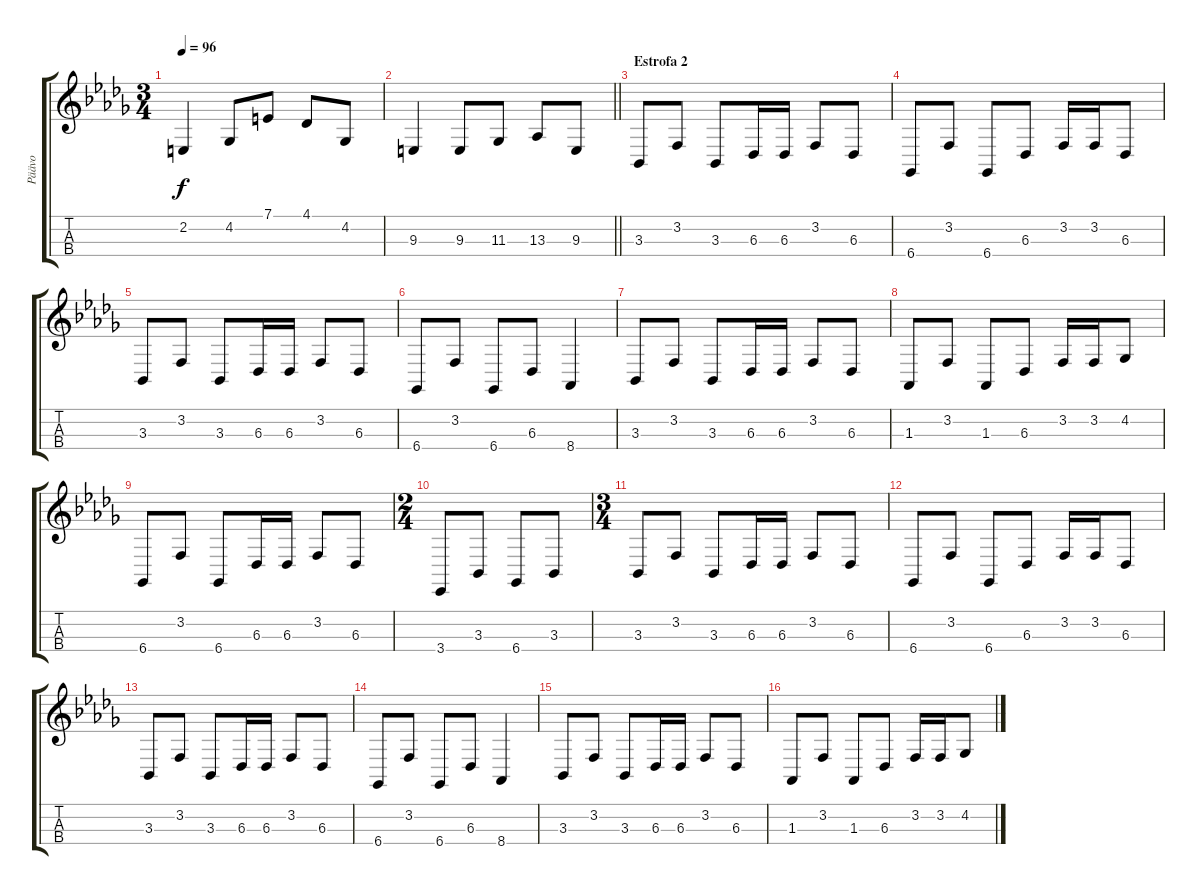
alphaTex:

\track ("Päävo" "Päävo") {instrument cello}
\staff {score tabs}
\tuning (A3 D3 G2 C2) {hide}
\ts (3 4)
\tempo 96
\clef g2
\ks bbminor
2.2.4{dy f} 4.2.8 7.1.8 4.1.8 4.2.8 |
\barLineRight lightlight
9.3.4 9.3.8 11.3.8 13.3.8 9.3.8 |
\section ("" "Estrofa 2")
3.3.8 3.2.8 3.3.8 6.3.16 6.3.16 3.2.8 6.3.8 |
6.4.8 3.2.8 6.4.8 6.3.8 3.2.16 3.2.16 6.3.8 |
3.3.8 3.2.8 3.3.8 6.3.16 6.3.16 3.2.8 6.3.8 |
6.4.8 3.2.8 6.4.8 6.3.8 8.4.4 |
3.3.8 3.2.8 3.3.8 6.3.16 6.3.16 3.2.8 6.3.8 |
1.3.8 3.2.8 1.3.8 6.3.8 3.2.16 3.2.16 4.2.8 |
6.4.8 3.2.8 6.4.8 6.3.16 6.3.16 3.2.8 6.3.8 |
\ts (2 4)
3.4.8 3.3.8 6.4.8 3.3.8 |
\ts (3 4)
3.3.8 3.2.8 3.3.8 6.3.16 6.3.16 3.2.8 6.3.8 |
6.4.8 3.2.8 6.4.8 6.3.8 3.2.16 3.2.16 6.3.8 |
3.3.8 3.2.8 3.3.8 6.3.16 6.3.16 3.2.8 6.3.8 |
6.4.8 3.2.8 6.4.8 6.3.8 8.4.4 |
3.3.8 3.2.8 3.3.8 6.3.16 6.3.16 3.2.8 6.3.8 |
1.3.8 3.2.8 1.3.8 6.3.8 3.2.16 3.2.16 4.2.8
